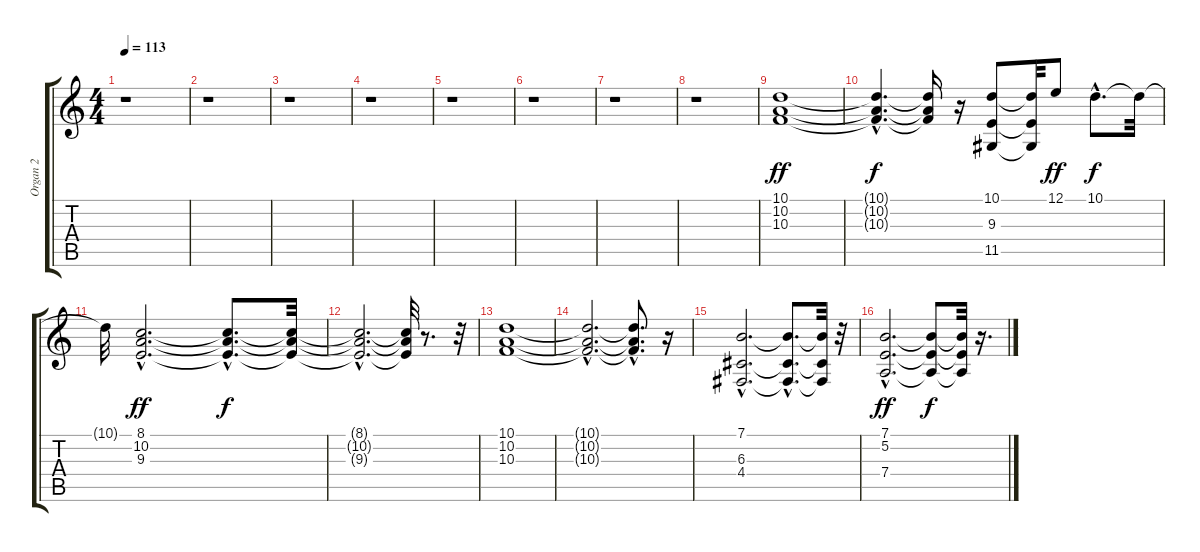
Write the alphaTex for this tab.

\track ("Organ 2" "Organ 2") {instrument drawbarorgan}
\staff {score tabs}
\tuning (E4 B3 G3 D3 A2 E2) {hide}
\ts (4 4)
\tempo 113
\clef g2
\ks c
r.1{dy f} |
r.1 |
r.1 |
r.1 |
r.1 |
r.1 |
r.1 |
r.1 |
(10.1 10.2 10.3).1{dy ff} |
(10.1{hac t} 10.2{hac t} 10.3{hac t}).4{d dy f} (10.1{t} 10.2{t} 10.3{t}).16 r.16 (10.1 9.3 11.5).8 (10.1{t} 9.3{t} 11.5{t}).32 12.1.8{dy ff} 10.1{hac}.8{d dy f} 10.1{t}.32 |
10.1{t}.32 (8.1{hac} 10.2{hac} 9.3{hac}).2{d dy ff} (8.1{hac t} 10.2{hac t} 9.3{hac t}).8{d dy f} (8.1{t} 10.2{t} 9.3{t}).32 |
(8.1{hac t} 10.2{hac t} 9.3{hac t}).2{d} (8.1{t} 10.2{t} 9.3{t}).32 r.8{d} r.32 |
(10.1 10.2 10.3).1 |
(10.1{hac t} 10.2{hac t} 10.3{hac t}).2{d} (10.1{t} 10.2{t} 10.3{hac t}).8{d} r.16 |
(7.1{hac} 6.3{hac} 4.4{hac}).2{d} (7.1{hac t} 6.3{hac t} 4.4{hac t}).8{d} (7.1{t} 6.3{t} 4.4{t}).32 r.32 |
(7.1{hac} 5.2{hac} 7.4{hac}).2{d dy ff} (7.1{t} 5.2{t} 7.4{t}).8{dy f} (7.1{t} 5.2{t} 7.4{t}).32 r.16{d}
